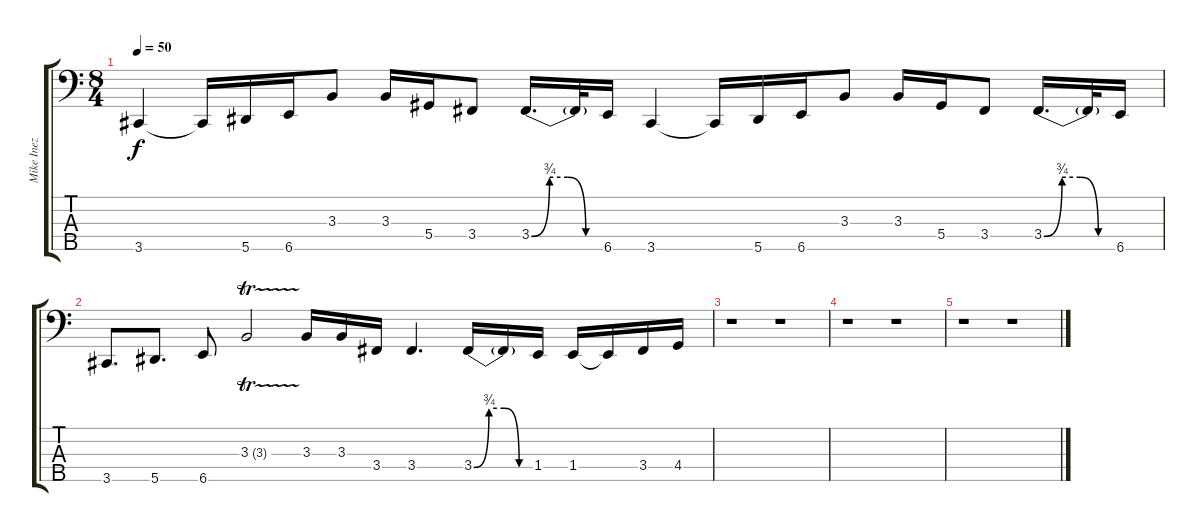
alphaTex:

\track ("Mike Inez Elect. Bass" "Mike Inez ") {instrument electricbassfinger}
\staff {score tabs}
\tuning (Gb2 Db2 Ab1 Eb1 Bb0) {hide}
\ts (8 4)
\tempo 50
\clef f4
\ks c
3.5.4{dy f} 3.5{t}.16 5.5.16 6.5.16 3.3.8 3.3.16 5.4.16 3.4.8 3.4{be (custom 0 0 15 3 30 3 45 0 60 0)}.16{d} 3.4{t}.32 6.5.16 3.5.4 3.5{t}.16 5.5.16 6.5.16 3.3.8 3.3.16 5.4.16 3.4.8 3.4{be (custom 0 0 15 3 30 3 45 0 60 0)}.16{d} 3.4{t}.32 6.5.16 |
3.5.8{d} 5.5.8{d} 6.5.8 3.3{tr (3 16)}.2 3.3.16 3.3.16 3.4.16 3.4.4{d} 3.4{be (custom 0 0 15 3 30 3 45 0 60 0)}.16 3.4{t}.16 1.4.16 1.4.16 1.4{t}.16 3.4.16 4.4.16 |
r.1 r.1 |
r.1 r.1 |
r.1 r.1
